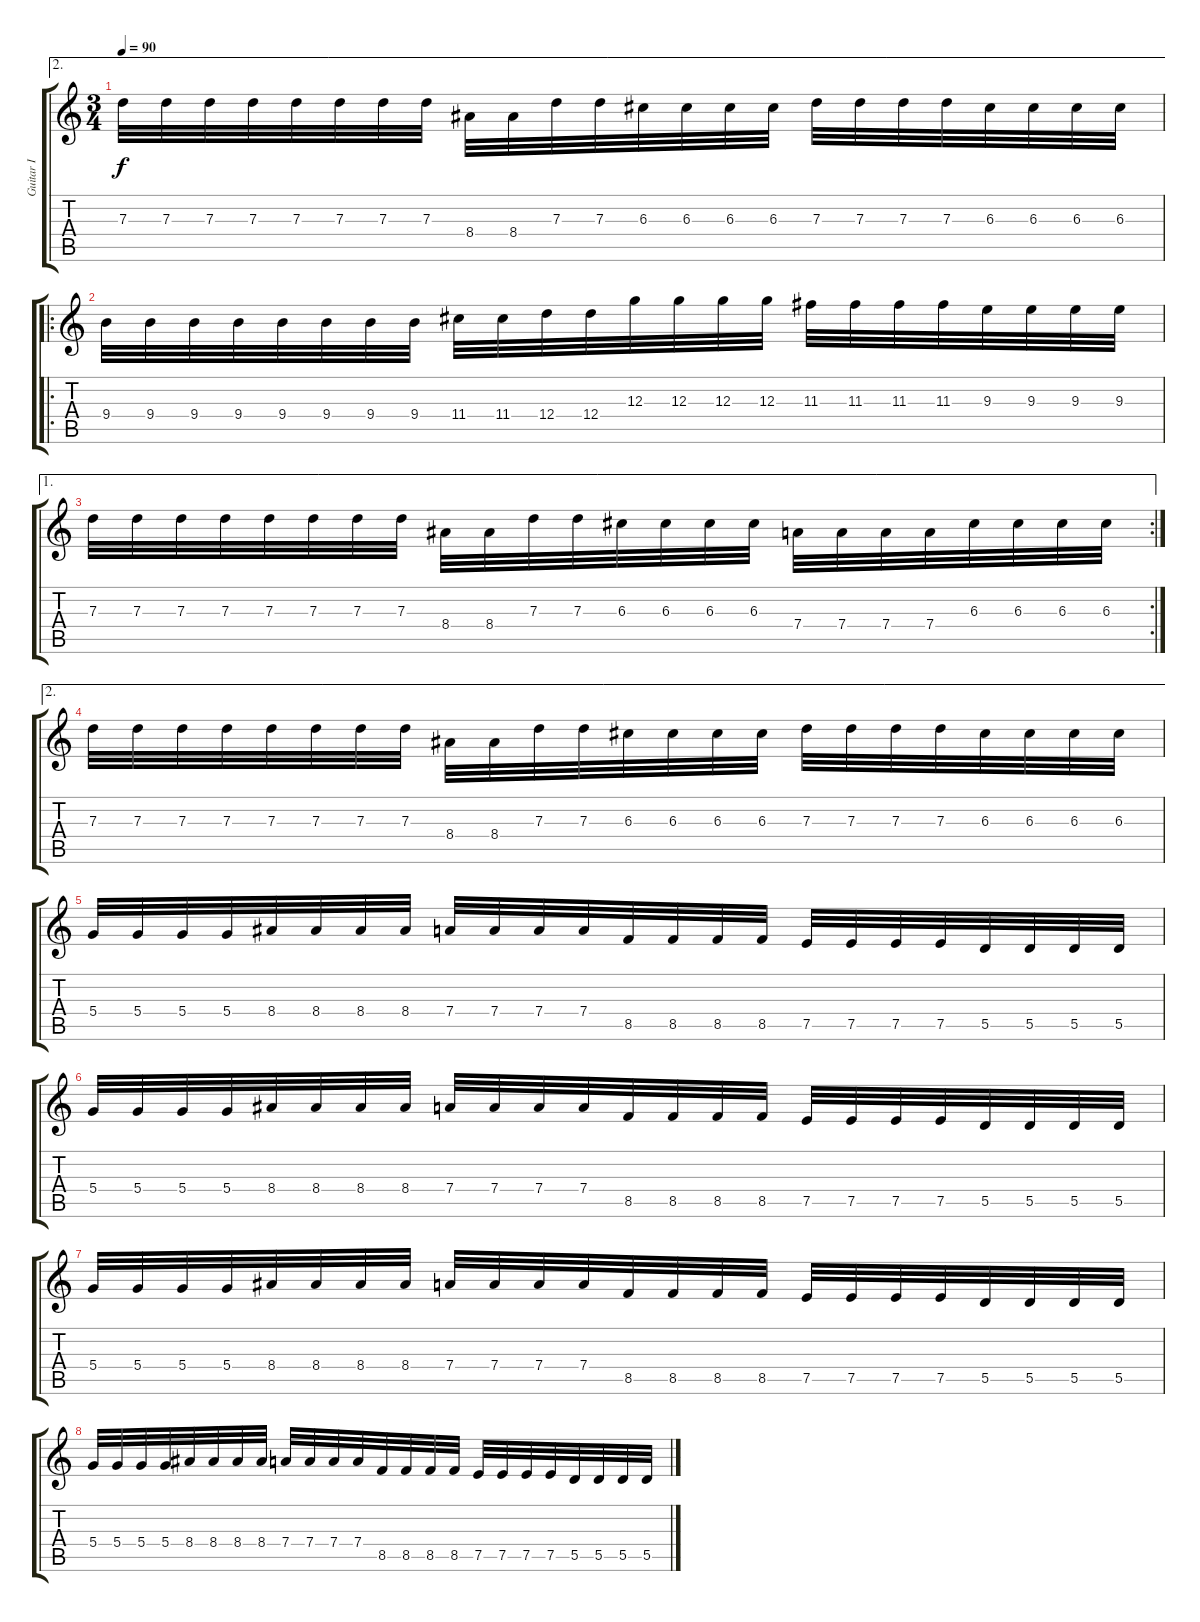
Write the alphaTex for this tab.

\track ("Guitar I" "Guitar I") {instrument distortionguitar}
\staff {score tabs}
\tuning (E4 B3 G3 D3 A2 E2) {hide}
\ae 2
\ts (3 4)
\tempo 90
\clef g2
\ks c
7.3.32{dy f} 7.3.32 7.3.32 7.3.32 7.3.32 7.3.32 7.3.32 7.3.32 8.4.32 8.4.32 7.3.32 7.3.32 6.3.32 6.3.32 6.3.32 6.3.32 7.3.32 7.3.32 7.3.32 7.3.32 6.3.32 6.3.32 6.3.32 6.3.32 |
\ro
9.4.32 9.4.32 9.4.32 9.4.32 9.4.32 9.4.32 9.4.32 9.4.32 11.4.32 11.4.32 12.4.32 12.4.32 12.3.32 12.3.32 12.3.32 12.3.32 11.3.32 11.3.32 11.3.32 11.3.32 9.3.32 9.3.32 9.3.32 9.3.32 |
\ae 1
\rc 2
7.3.32 7.3.32 7.3.32 7.3.32 7.3.32 7.3.32 7.3.32 7.3.32 8.4.32 8.4.32 7.3.32 7.3.32 6.3.32 6.3.32 6.3.32 6.3.32 7.4.32 7.4.32 7.4.32 7.4.32 6.3.32 6.3.32 6.3.32 6.3.32 |
\ae 2
7.3.32 7.3.32 7.3.32 7.3.32 7.3.32 7.3.32 7.3.32 7.3.32 8.4.32 8.4.32 7.3.32 7.3.32 6.3.32 6.3.32 6.3.32 6.3.32 7.3.32 7.3.32 7.3.32 7.3.32 6.3.32 6.3.32 6.3.32 6.3.32 |
5.4.32 5.4.32 5.4.32 5.4.32 8.4.32 8.4.32 8.4.32 8.4.32 7.4.32 7.4.32 7.4.32 7.4.32 8.5.32 8.5.32 8.5.32 8.5.32 7.5.32 7.5.32 7.5.32 7.5.32 5.5.32 5.5.32 5.5.32 5.5.32 |
5.4.32 5.4.32 5.4.32 5.4.32 8.4.32 8.4.32 8.4.32 8.4.32 7.4.32 7.4.32 7.4.32 7.4.32 8.5.32 8.5.32 8.5.32 8.5.32 7.5.32 7.5.32 7.5.32 7.5.32 5.5.32 5.5.32 5.5.32 5.5.32 |
5.4.32 5.4.32 5.4.32 5.4.32 8.4.32 8.4.32 8.4.32 8.4.32 7.4.32 7.4.32 7.4.32 7.4.32 8.5.32 8.5.32 8.5.32 8.5.32 7.5.32 7.5.32 7.5.32 7.5.32 5.5.32 5.5.32 5.5.32 5.5.32 |
5.4.32 5.4.32 5.4.32 5.4.32 8.4.32 8.4.32 8.4.32 8.4.32 7.4.32 7.4.32 7.4.32 7.4.32 8.5.32 8.5.32 8.5.32 8.5.32 7.5.32 7.5.32 7.5.32 7.5.32 5.5.32 5.5.32 5.5.32 5.5.32
